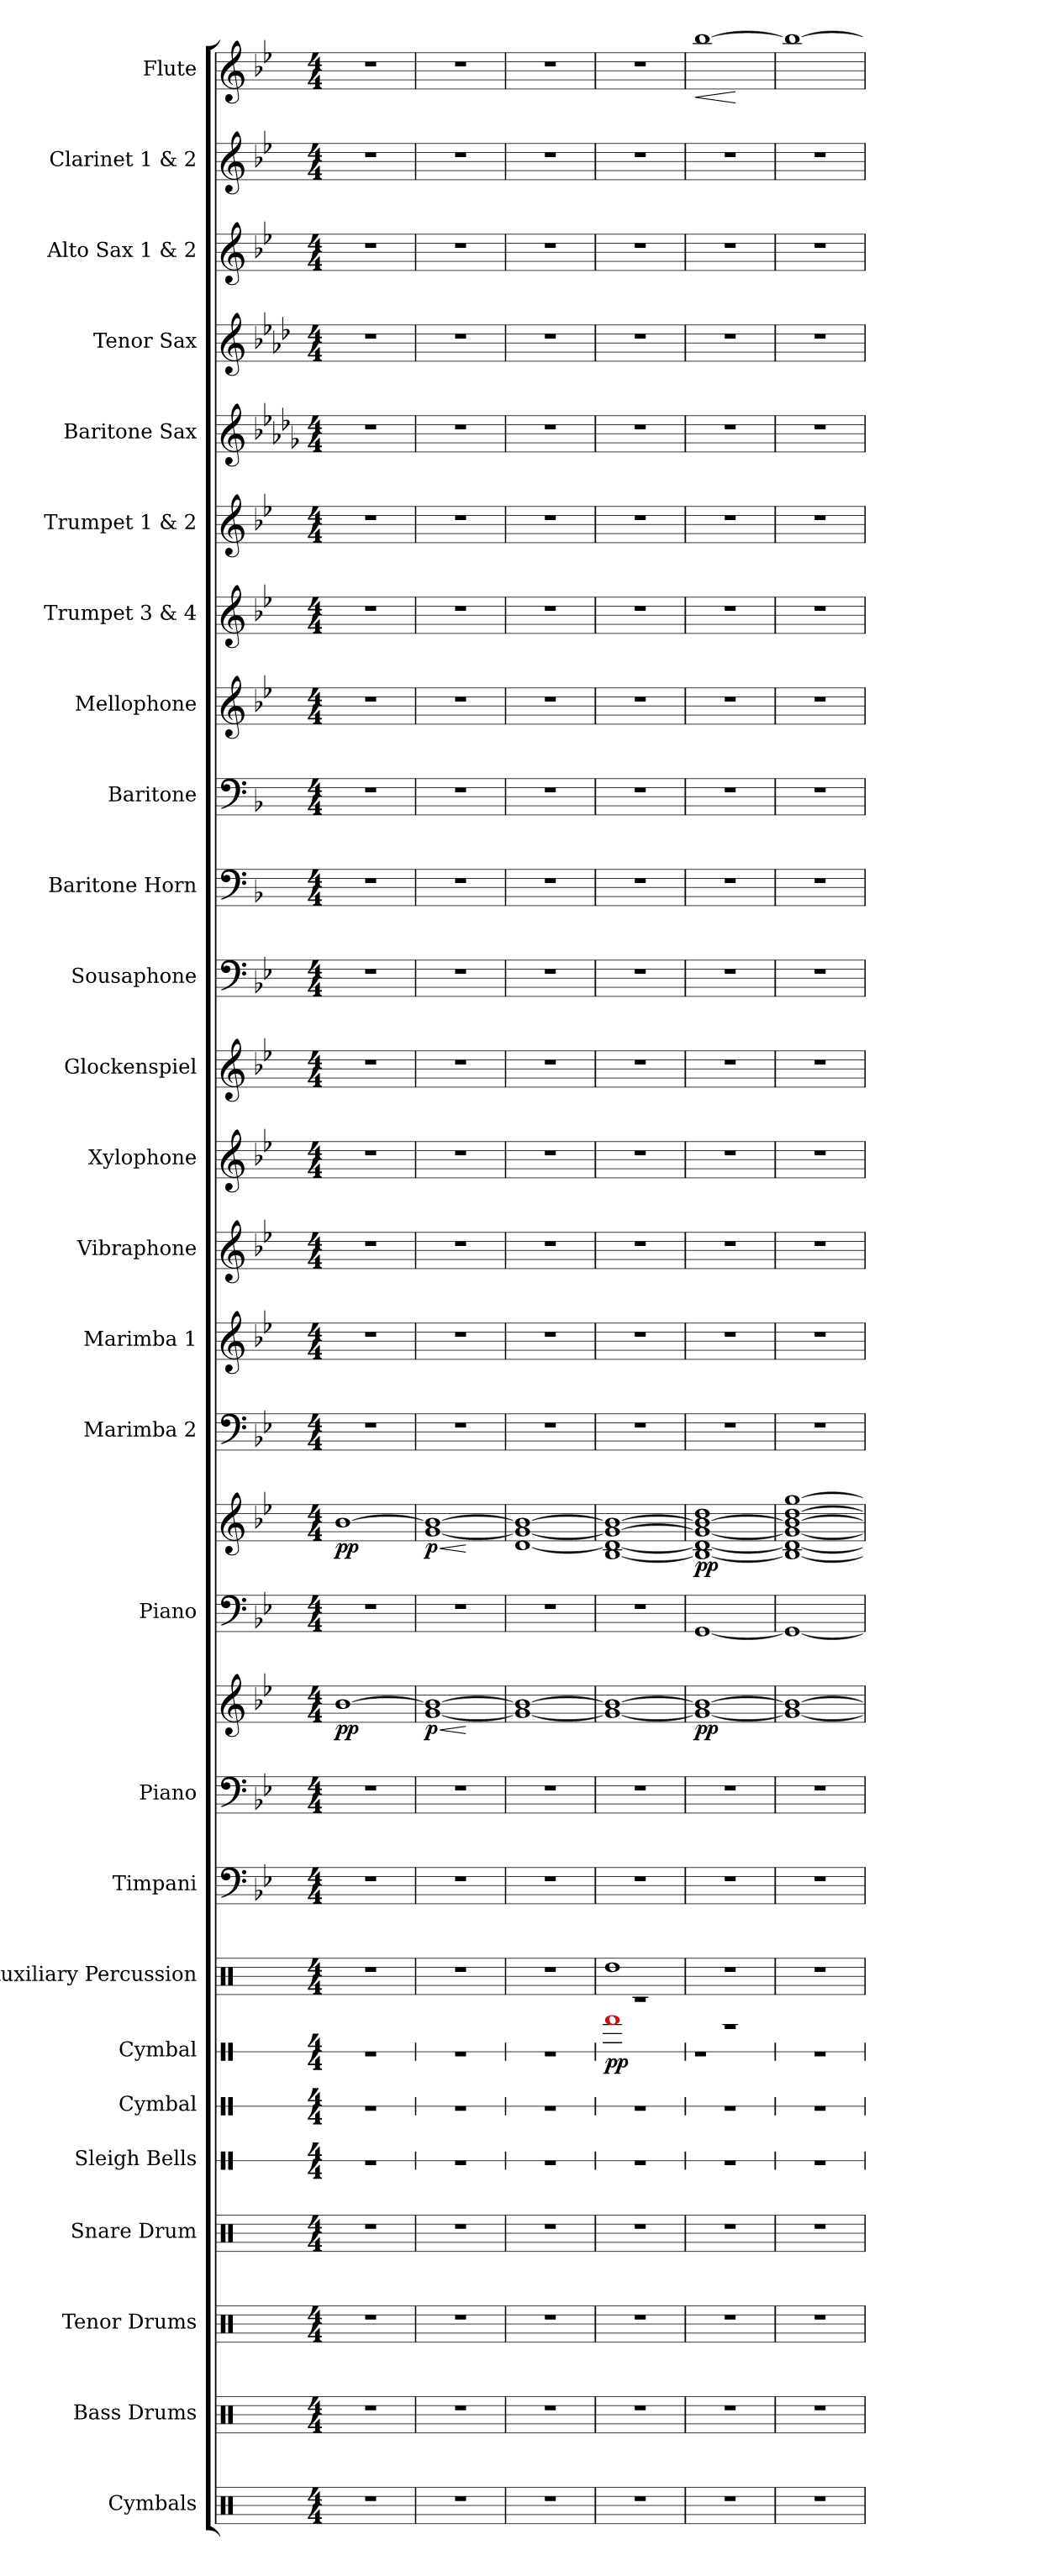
**kern	**kern	**kern	**kern	**kern	**kern	**kern	**dynam	**kern	**kern	**kern	**kern	**dynam	**kern	**kern	**dynam	**kern	**kern	**kern	**kern	**kern	**kern	**kern	**kern	**kern	**kern	**kern	**kern	**kern	**kern	**kern	**kern	**dynam
*part27	*part26	*part25	*part24	*part23	*part22	*part21	*part21	*part20	*part19	*part18	*part18	*part18	*part17	*part17	*part17	*part16	*part15	*part14	*part13	*part12	*part11	*part10	*part9	*part8	*part7	*part6	*part5	*part4	*part3	*part2	*part1	*part1
*staff29	*staff28	*staff27	*staff26	*staff25	*staff24	*staff23	*staff23	*staff22	*staff21	*staff20	*staff19	*staff19/20	*staff18	*staff17	*staff17/18	*staff16	*staff15	*staff14	*staff13	*staff12	*staff11	*staff10	*staff9	*staff8	*staff7	*staff6	*staff5	*staff4	*staff3	*staff2	*staff1	*staff1
*I"Cymbals	*I"Bass Drums	*I"Tenor Drums	*I"Snare Drum	*I"Sleigh Bells	*I"Cymbal	*I"Cymbal	*	*I"Auxiliary Percussion	*I"Timpani	*I"Piano	*	*	*I"Piano	*	*	*I"Marimba 2	*I"Marimba 1	*I"Vibraphone	*I"Xylophone	*I"Glockenspiel	*I"Sousaphone	*I"Baritone Horn	*I"Baritone	*I"Mellophone	*I"Trumpet 3 &amp; 4	*I"Trumpet 1 &amp; 2	*I"Baritone Sax	*I"Tenor Sax	*I"Alto Sax 1 &amp; 2	*I"Clarinet 1 &amp; 2	*I"Flute	*
*I'Cym.	*I'B.D.	*I'T.D.	*I'S.D.	*I'Sle. Be.	*I'Cym.	*I'Cym.	*	*I'Aux. Perc.	*I'Timp.	*I'Pno.	*	*	*I'Pno.	*	*	*I'Mrm. 2	*I'Mrm. 1	*I'Vib.	*I'Xyl.	*I'Glk.	*	*I'Bar. Hn.	*I'Bar.	*I'Mph.	*I'Tpt. 3&amp;4	*I'Tpt. 1&amp;2	*I'Bari. Sax.	*I'T. Sax.	*I'A. Sax. 1&amp;2	*I'Cl. 1&amp;2	*I'Fl.	*
*	*	*	*	*stria1	*stria1	*stria1	*	*	*	*	*	*	*	*	*	*	*	*	*	*	*	*	*	*	*	*	*	*	*	*	*	*
*clefX	*clefX	*clefX	*clefX	*clefX	*clefX	*clefX	*	*clefX	*clefF4	*clefF4	*clefG2	*	*clefF4	*clefG2	*	*clefF4	*clefG2	*clefG2	*clefG2	*clefG2	*clefF4	*clefF4	*clefF4	*clefG2	*clefG2	*clefG2	*clefG2	*clefG2	*clefG2	*clefG2	*clefG2	*
*	*	*	*	*	*	*	*	*	*	*	*	*	*	*	*	*	*	*	*ITrd-7c-12	*ITrd-14c-24	*	*ITrd4c7	*ITrd4c7	*ITrd4c7	*ITrd1c2	*ITrd1c2	*ITrd12c21	*ITrd8c14	*ITrd5c9	*ITrd1c2	*	*
*k[]	*k[]	*k[]	*k[]	*k[]	*k[]	*k[]	*	*k[]	*k[b-e-]	*k[b-e-]	*k[b-e-]	*	*k[b-e-]	*k[b-e-]	*	*k[b-e-]	*k[b-e-]	*k[b-e-]	*k[b-e-]	*k[b-e-]	*k[b-e-]	*k[b-e-]	*k[b-e-]	*k[b-e-a-]	*k[b-e-a-d-]	*k[b-e-a-d-]	*k[b-e-a-d-g-]	*k[b-e-a-d-]	*k[b-e-a-d-g-]	*k[b-e-a-d-]	*k[b-e-]	*
*M4/4	*M4/4	*M4/4	*M4/4	*M4/4	*M4/4	*M4/4	*	*M4/4	*M4/4	*M4/4	*M4/4	*	*M4/4	*M4/4	*	*M4/4	*M4/4	*M4/4	*M4/4	*M4/4	*M4/4	*M4/4	*M4/4	*M4/4	*M4/4	*M4/4	*M4/4	*M4/4	*M4/4	*M4/4	*M4/4	*
*MM85	*MM85	*MM85	*MM85	*MM85	*MM85	*MM85	*	*MM85	*MM85	*MM85	*MM85	*	*MM85	*MM85	*	*MM85	*MM85	*MM85	*MM85	*MM85	*MM85	*MM85	*MM85	*MM85	*MM85	*MM85	*MM85	*MM85	*MM85	*MM85	*MM85	*
=1	=1	=1	=1	=1	=1	=1	=1	=1	=1	=1	=1	=1	=1	=1	=1	=1	=1	=1	=1	=1	=1	=1	=1	=1	=1	=1	=1	=1	=1	=1	=1	=1
!	!	!	!	!	!	!	!	!	!	!	!	!LO:DY:b	!	!	!LO:DY:b	!	!	!	!	!	!	!	!	!	!	!	!	!	!	!	!	!
1r	1r	1r	1r	1r	1r	1r	.	1r	1r	1r	[1b-	pp	1r	[1b-	pp	1r	1r	1r	1r	1r	1r	1r	1r	1r	1r	1r	1r	1r	1r	1r	1r	.
=2	=2	=2	=2	=2	=2	=2	=2	=2	=2	=2	=2	=2	=2	=2	=2	=2	=2	=2	=2	=2	=2	=2	=2	=2	=2	=2	=2	=2	=2	=2	=2	=2
!	!	!	!	!	!	!	!	!	!	!	!	!LO:HP:b	!	!	!LO:HP:b	!	!	!	!	!	!	!	!	!	!	!	!	!	!	!	!	!
!	!	!	!	!	!	!	!	!	!	!	!	!LO:DY:n=1:b	!	!	!LO:DY:n=1:b	!	!	!	!	!	!	!	!	!	!	!	!	!	!	!	!	!
1r	1r	1r	1r	1r	1r	1r	.	1r	1r	1r	[1g 1b-_	< p	1r	[1g 1b-_	< p	1r	1r	1r	1r	1r	1r	1r	1r	1r	1r	1r	1r	1r	1r	1r	1r	.
.	.	.	.	.	.	.	.	.	.	.	.	[	.	.	[	.	.	.	.	.	.	.	.	.	.	.	.	.	.	.	.	.
=3	=3	=3	=3	=3	=3	=3	=3	=3	=3	=3	=3	=3	=3	=3	=3	=3	=3	=3	=3	=3	=3	=3	=3	=3	=3	=3	=3	=3	=3	=3	=3	=3
1r	1r	1r	1r	1r	1r	1r	.	1r	1r	1r	1g_ 1b-_	.	1r	[1d 1g_ 1b-_	.	1r	1r	1r	1r	1r	1r	1r	1r	1r	1r	1r	1r	1r	1r	1r	1r	.
=4	=4	=4	=4	=4	=4	=4	=4	=4	=4	=4	=4	=4	=4	=4	=4	=4	=4	=4	=4	=4	=4	=4	=4	=4	=4	=4	=4	=4	=4	=4	=4	=4
*	*	*	*	*	*	*^	*	*	*	*	*	*	*	*	*	*	*	*	*	*	*	*	*	*	*	*	*	*	*	*	*	*
!	!	!	!	!	!	!	!	!LO:DY:b	!	!	!	!	!	!	!	!	!	!	!	!	!	!	!	!	!	!	!	!	!	!	!	!	!LO:DY:b
1r	1r	1r	1r	1r	1r	1r	1ee	pp	1Rdd	1r	1r	1g_ 1b-_	.	1r	[1B- 1d_ 1g_ 1b-_	.	1r	1r	1r	1r	1r	1r	1r	1r	1r	1r	1r	1r	1r	1r	1r	1r	other-dynamics
=5	=5	=5	=5	=5	=5	=5	=5	=5	=5	=5	=5	=5	=5	=5	=5	=5	=5	=5	=5	=5	=5	=5	=5	=5	=5	=5	=5	=5	=5	=5	=5	=5	=5
!	!	!	!	!	!	!	!	!	!	!	!	!	!LO:DY:b	!	!	!LO:DY:b	!	!	!	!	!	!	!	!	!	!	!	!	!	!	!	!	!LO:HP:b
1r	1r	1r	1r	1r	1r	1r	1r	.	1r	1r	1r	1g_ 1b-_	pp	[1GG	1B-_ 1d_ 1g_ 1b-_ 1dd	pp	1r	1r	1r	1r	1r	1r	1r	1r	1r	1r	1r	1r	1r	1r	1r	[1bb-	<
*	*	*	*	*	*	*v	*v	*	*	*	*	*	*	*	*	*	*	*	*	*	*	*	*	*	*	*	*	*	*	*	*	*	*
.	.	.	.	.	.	.	.	.	.	.	.	.	.	.	.	.	.	.	.	.	.	.	.	.	.	.	.	.	.	.	.	[
=6	=6	=6	=6	=6	=6	=6	=6	=6	=6	=6	=6	=6	=6	=6	=6	=6	=6	=6	=6	=6	=6	=6	=6	=6	=6	=6	=6	=6	=6	=6	=6	=6
1r	1r	1r	1r	1r	1r	1r	.	1r	1r	1r	1g_ 1b-_	.	1GG_	1B-_ 1d_ 1g_ 1b-_ [1dd [1gg	.	1r	1r	1r	1r	1r	1r	1r	1r	1r	1r	1r	1r	1r	1r	1r	1bb-_	.
=	=	=	=	=	=	=	=	=	=	=	=	=	=	=	=	=	=	=	=	=	=	=	=	=	=	=	=	=	=	=	=	=
*-	*-	*-	*-	*-	*-	*-	*-	*-	*-	*-	*-	*-	*-	*-	*-	*-	*-	*-	*-	*-	*-	*-	*-	*-	*-	*-	*-	*-	*-	*-	*-	*-
